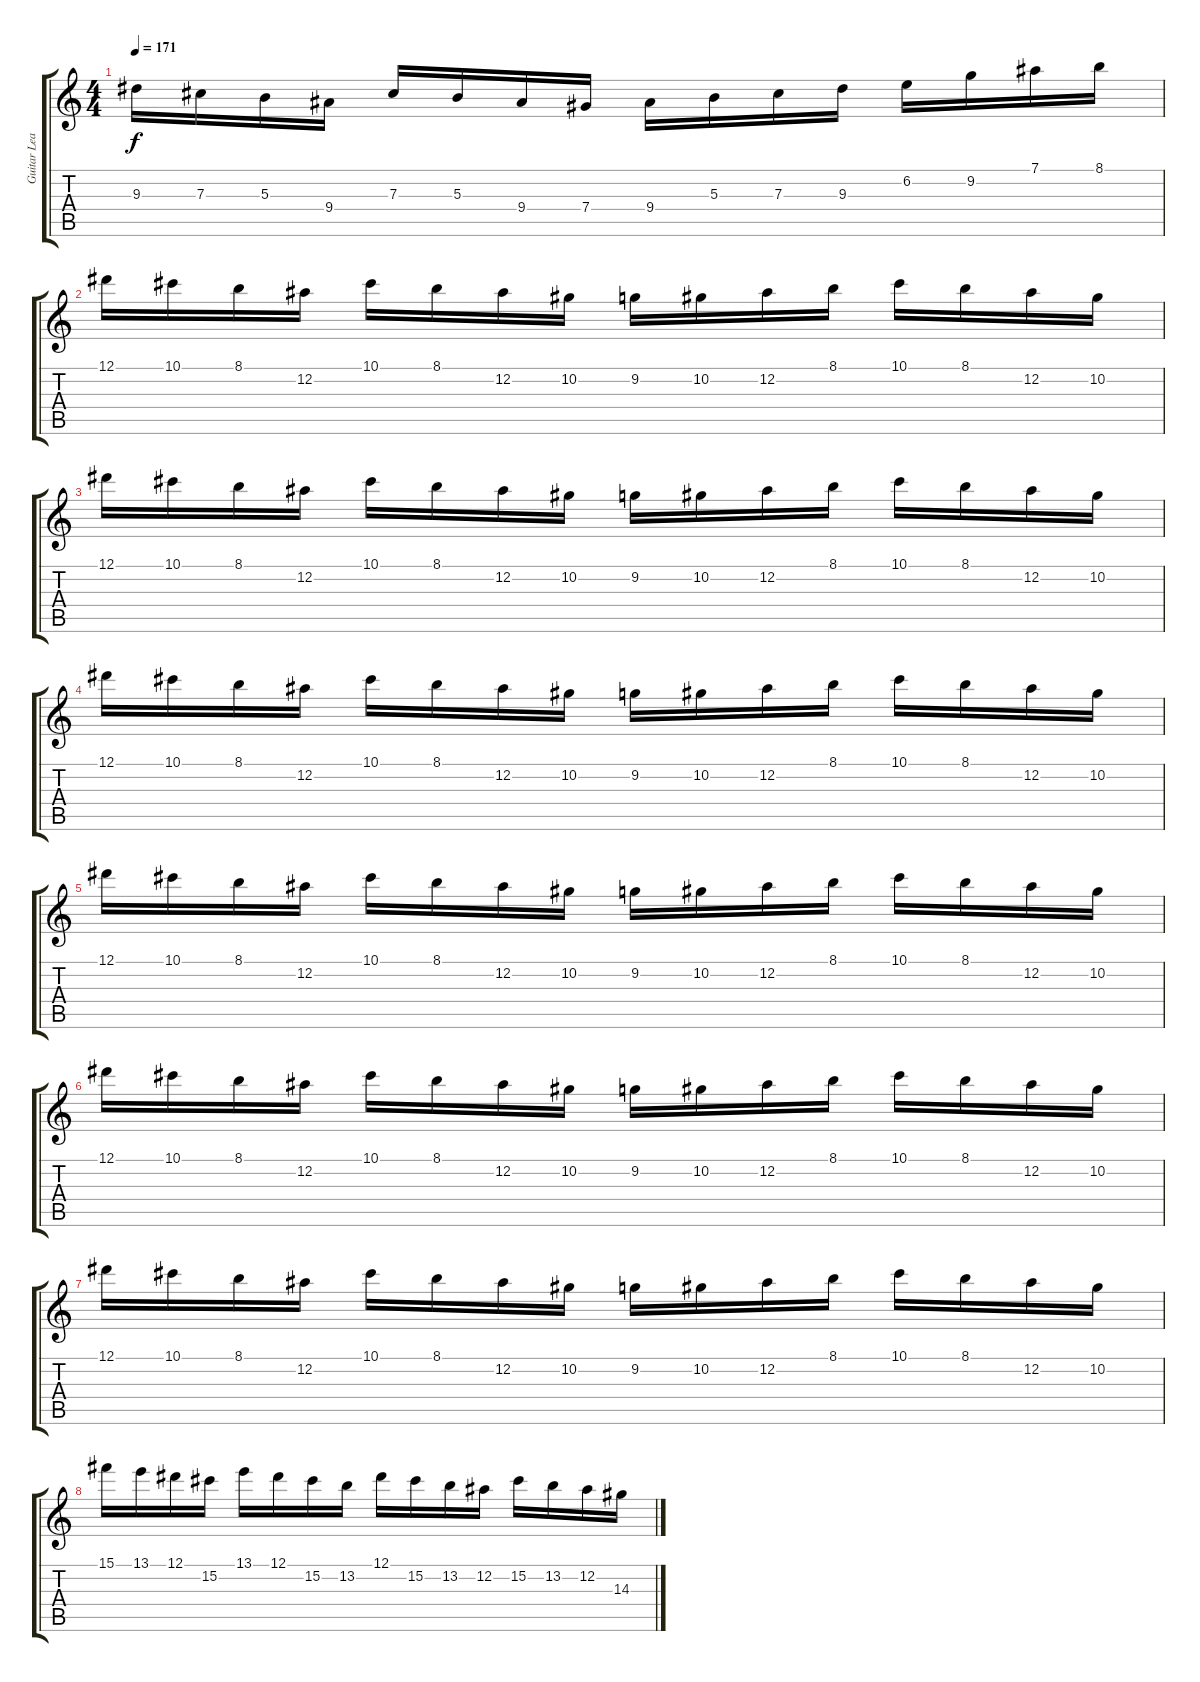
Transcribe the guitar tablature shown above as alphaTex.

\track ("Guitar Lead" "Guitar Lea") {instrument distortionguitar}
\staff {score tabs}
\tuning (Eb4 Bb3 Gb3 Db3 Ab2 Eb2) {hide}
\ts (4 4)
\tempo 171
\clef g2
\ks c
9.3.16{dy f} 7.3.16 5.3.16 9.4.16 7.3.16 5.3.16 9.4.16 7.4.16 9.4.16 5.3.16 7.3.16 9.3.16 6.2.16 9.2.16 7.1.16 8.1.16 |
12.1.16 10.1.16 8.1.16 12.2.16 10.1.16 8.1.16 12.2.16 10.2.16 9.2.16 10.2.16 12.2.16 8.1.16 10.1.16 8.1.16 12.2.16 10.2.16 |
12.1.16 10.1.16 8.1.16 12.2.16 10.1.16 8.1.16 12.2.16 10.2.16 9.2.16 10.2.16 12.2.16 8.1.16 10.1.16 8.1.16 12.2.16 10.2.16 |
12.1.16 10.1.16 8.1.16 12.2.16 10.1.16 8.1.16 12.2.16 10.2.16 9.2.16 10.2.16 12.2.16 8.1.16 10.1.16 8.1.16 12.2.16 10.2.16 |
12.1.16 10.1.16 8.1.16 12.2.16 10.1.16 8.1.16 12.2.16 10.2.16 9.2.16 10.2.16 12.2.16 8.1.16 10.1.16 8.1.16 12.2.16 10.2.16 |
12.1.16 10.1.16 8.1.16 12.2.16 10.1.16 8.1.16 12.2.16 10.2.16 9.2.16 10.2.16 12.2.16 8.1.16 10.1.16 8.1.16 12.2.16 10.2.16 |
12.1.16 10.1.16 8.1.16 12.2.16 10.1.16 8.1.16 12.2.16 10.2.16 9.2.16 10.2.16 12.2.16 8.1.16 10.1.16 8.1.16 12.2.16 10.2.16 |
15.1.16 13.1.16 12.1.16 15.2.16 13.1.16 12.1.16 15.2.16 13.2.16 12.1.16 15.2.16 13.2.16 12.2.16 15.2.16 13.2.16 12.2.16 14.3.16
